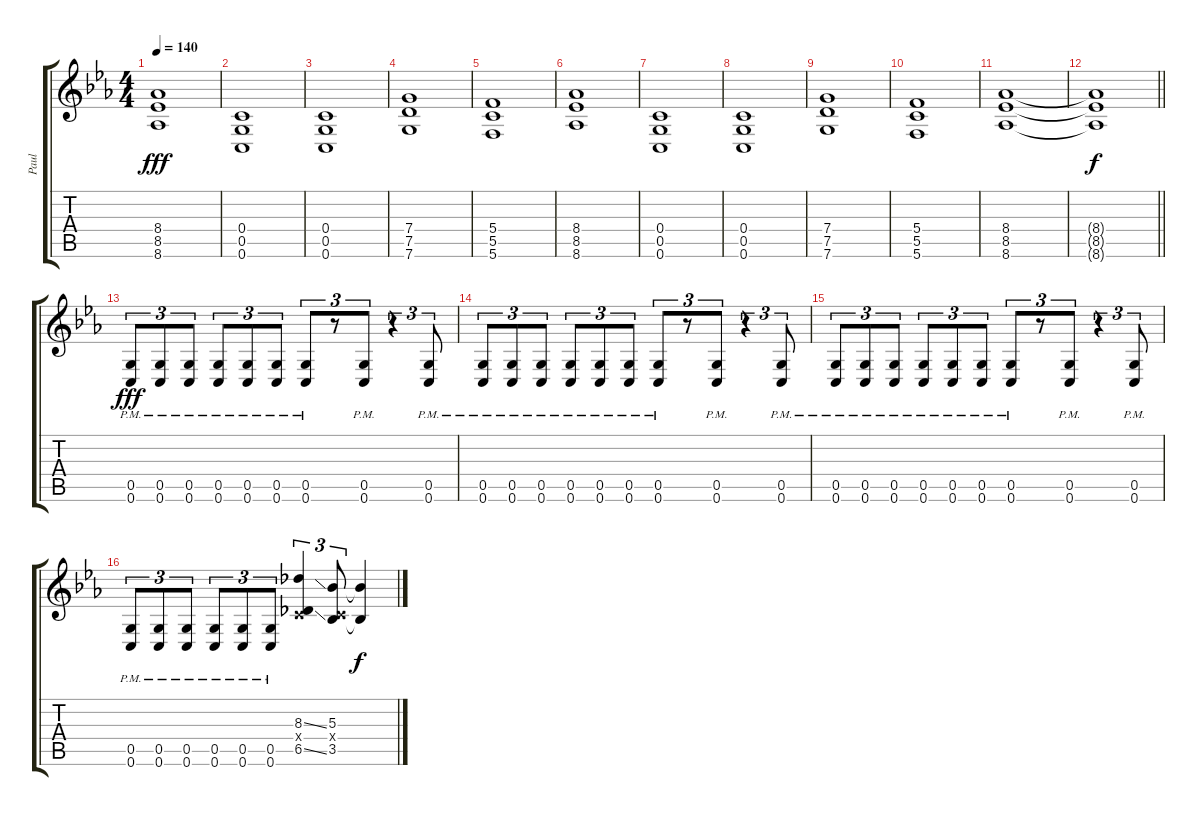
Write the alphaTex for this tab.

\track ("Paul" "Paul") {instrument overdrivenguitar}
\staff {score tabs}
\tuning (D4 A3 F3 C3 G2 C2) {hide}
\ts (4 4)
\tempo 140
\clef g2
\ks eb
(8.4 8.5 8.6).1{dy fff} |
(0.4 0.5 0.6).1 |
(0.4 0.5 0.6).1 |
(7.4 7.5 7.6).1 |
(5.4 5.5 5.6).1 |
(8.4 8.5 8.6).1 |
(0.4 0.5 0.6).1 |
(0.4 0.5 0.6).1 |
(7.4 7.5 7.6).1 |
(5.4 5.5 5.6).1 |
(8.4 8.5 8.6).1 |
\barLineRight lightlight
(8.4{t} 8.5{t} 8.6{t}).1{dy f} |
(0.5{pm} 0.6{pm}).8{tu (3 2) dy fff} (0.5{pm} 0.6{pm}).8{tu (3 2)} (0.5{pm} 0.6{pm}).8{tu (3 2)} (0.5{pm} 0.6{pm}).8{tu (3 2)} (0.5{pm} 0.6{pm}).8{tu (3 2)} (0.5{pm} 0.6{pm}).8{tu (3 2)} (0.5{pm} 0.6{pm}).8{tu (3 2)} r.8{tu (3 2)} (0.5{pm} 0.6{pm}).8{tu (3 2)} r.4{tu (3 2)} (0.5{pm} 0.6{pm}).8{tu (3 2)} |
(0.5{pm} 0.6{pm}).8{tu (3 2)} (0.5{pm} 0.6{pm}).8{tu (3 2)} (0.5{pm} 0.6{pm}).8{tu (3 2)} (0.5{pm} 0.6{pm}).8{tu (3 2)} (0.5{pm} 0.6{pm}).8{tu (3 2)} (0.5{pm} 0.6{pm}).8{tu (3 2)} (0.5{pm} 0.6{pm}).8{tu (3 2)} r.8{tu (3 2)} (0.5{pm} 0.6{pm}).8{tu (3 2)} r.4{tu (3 2)} (0.5{pm} 0.6{pm}).8{tu (3 2)} |
(0.5{pm} 0.6{pm}).8{tu (3 2)} (0.5{pm} 0.6{pm}).8{tu (3 2)} (0.5{pm} 0.6{pm}).8{tu (3 2)} (0.5{pm} 0.6{pm}).8{tu (3 2)} (0.5{pm} 0.6{pm}).8{tu (3 2)} (0.5{pm} 0.6{pm}).8{tu (3 2)} (0.5{pm} 0.6{pm}).8{tu (3 2)} r.8{tu (3 2)} (0.5{pm} 0.6{pm}).8{tu (3 2)} r.4{tu (3 2)} (0.5{pm} 0.6{pm}).8{tu (3 2)} |
(0.5{pm} 0.6{pm}).8{tu (3 2)} (0.5{pm} 0.6{pm}).8{tu (3 2)} (0.5{pm} 0.6{pm}).8{tu (3 2)} (0.5{pm} 0.6{pm}).8{tu (3 2)} (0.5{pm} 0.6{pm}).8{tu (3 2)} (0.5{pm} 0.6{pm}).8{tu (3 2)} (8.3{ss} 0.4{x} 6.5{ss}).4{tu (3 2)} (5.3 0.4{x} 3.5).8{tu (3 2)} (5.3{t} 3.5{t}).4{dy f}
